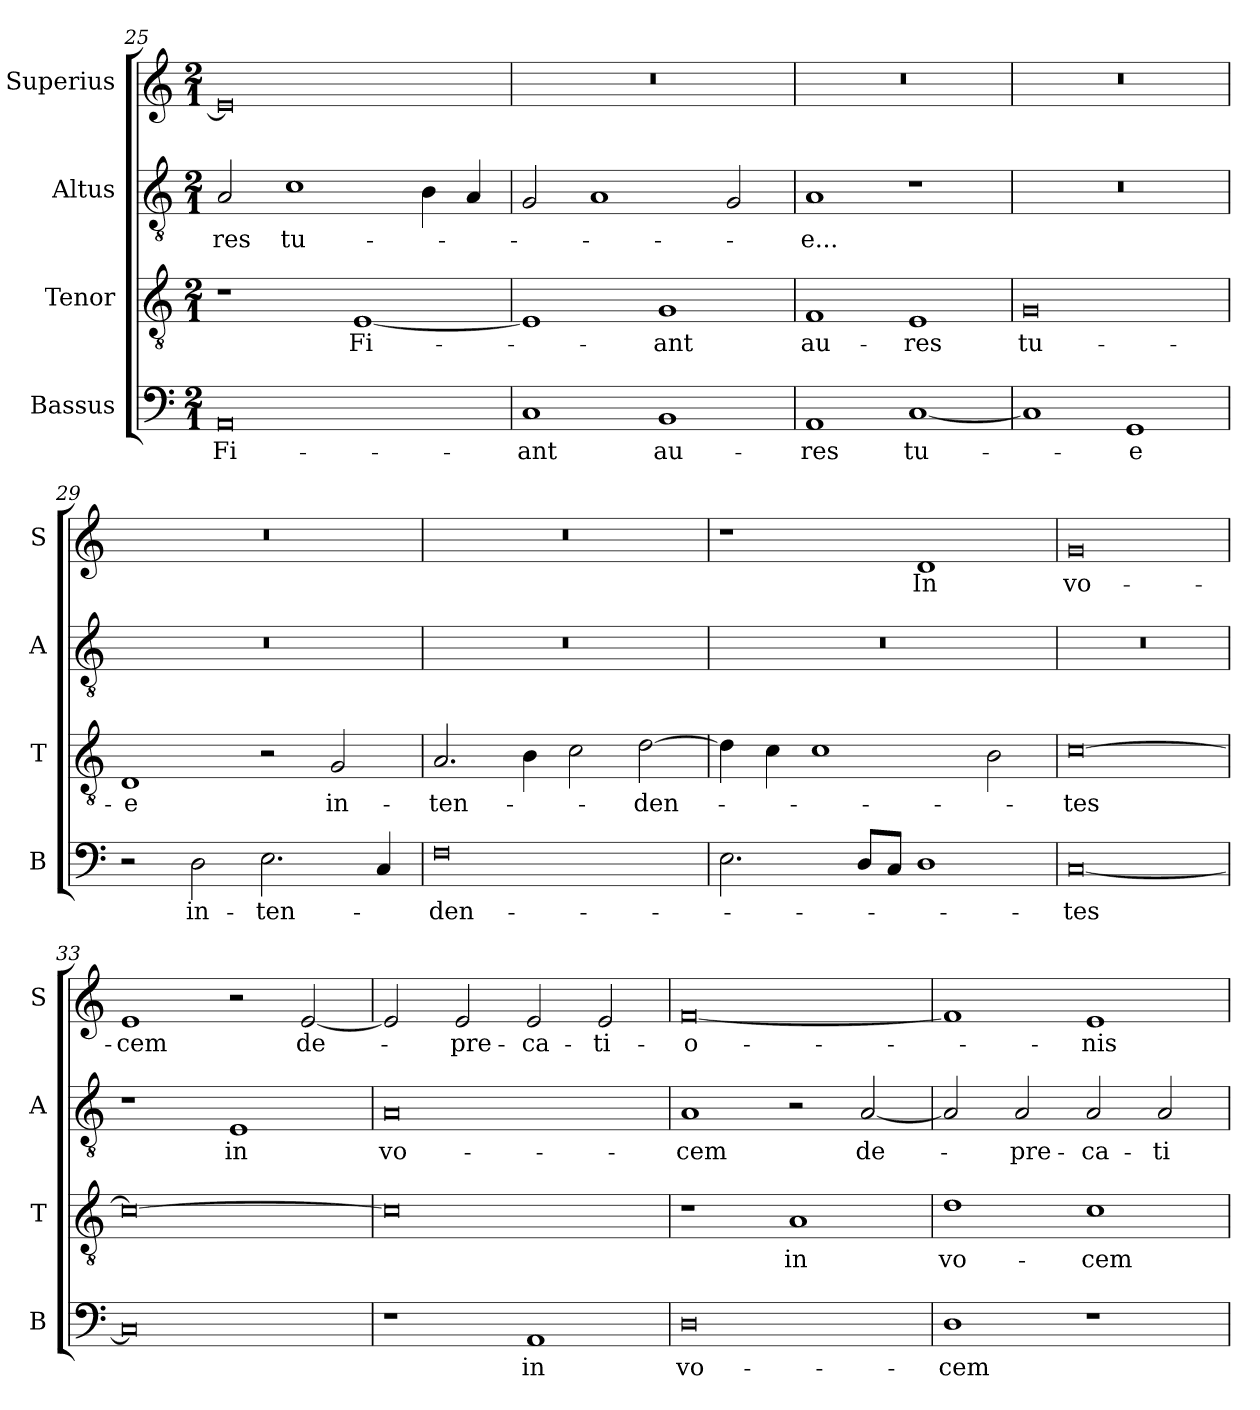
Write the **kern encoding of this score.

**kern	**text	**kern	**text	**kern	**text	**kern	**text
*part4	*part4	*part3	*part3	*part2	*part2	*part1	*part1
*staff4	*staff4	*staff3	*staff3	*staff2	*staff2	*staff1	*staff1
*I"Bassus	*	*I"Tenor	*	*I"Altus	*	*I"Superius	*
*I'B	*	*I'T	*	*I'A	*	*I'S	*
*clefF4	*	*clefGv2	*	*clefGv2	*	*clefG2	*
*k[]	*	*k[]	*	*k[]	*	*k[]	*
*C:	*	*C:	*	*C:	*	*C:	*
*M2/1	*	*M2/1	*	*M2/1	*	*M2/1	*
=25	=25	=25	=25	=25	=25	=25	=25
0AA	Fi-	1r	.	2A	-res	0e]	.
.	.	.	.	1c	tu-	.	.
.	.	[1E	Fi-	.	.	.	.
.	.	.	.	4B	.	.	.
.	.	.	.	4A	.	.	.
=26	=26	=26	=26	=26	=26	=26	=26
1C	-ant	1E]	.	2G	.	0r	.
.	.	.	.	1A	.	.	.
1BB	au-	1G	-ant	.	.	.	.
.	.	.	.	2G	.	.	.
=27	=27	=27	=27	=27	=27	=27	=27
1AA	-res	1F	au-	1A	-e...	0r	.
[1C	tu-	1E	-res	1r	.	.	.
=28	=28	=28	=28	=28	=28	=28	=28
1C]	.	0G	tu-	0r	.	0r	.
1GG	-e	.	.	.	.	.	.
=29	=29	=29	=29	=29	=29	=29	=29
2r	.	1D	-e	0r	.	0r	.
2D	in-	.	.	.	.	.	.
2.E	-ten-	2r	.	.	.	.	.
.	.	2G	in-	.	.	.	.
4C	.	.	.	.	.	.	.
=30	=30	=30	=30	=30	=30	=30	=30
0F	-den-	2.A	-ten-	0r	.	0r	.
.	.	4B	.	.	.	.	.
.	.	2c	.	.	.	.	.
.	.	[2d	-den-	.	.	.	.
=31	=31	=31	=31	=31	=31	=31	=31
2.E	.	4d]	.	0r	.	1r	.
.	.	4c	.	.	.	.	.
.	.	1c	.	.	.	.	.
8DL	.	.	.	.	.	.	.
8CJ	.	.	.	.	.	.	.
1D	.	.	.	.	.	1d	In
.	.	2B	.	.	.	.	.
=32	=32	=32	=32	=32	=32	=32	=32
[0C	-tes	[0c	-tes	0r	.	0g	vo-
=33	=33	=33	=33	=33	=33	=33	=33
0C]	.	0c_	.	1r	.	1e	-cem
.	.	.	.	1E	in	2r	.
.	.	.	.	.	.	[2e	de-
=34	=34	=34	=34	=34	=34	=34	=34
1r	.	0c]	.	0A	vo-	2e]	.
.	.	.	.	.	.	2e	-pre-
1AA	in	.	.	.	.	2e	-ca-
.	.	.	.	.	.	2e	-ti-
=35	=35	=35	=35	=35	=35	=35	=35
0D	vo-	1r	.	1A	-cem	[0f	-o-
.	.	1A	in	2r	.	.	.
.	.	.	.	[2A	de-	.	.
=36	=36	=36	=36	=36	=36	=36	=36
1D	-cem	1d	vo-	2A]	.	1f]	.
.	.	.	.	2A	-pre-	.	.
1r	.	1c	-cem	2A	-ca-	1e	-nis
.	.	.	.	2A	-ti-	.	.
=	=	=	=	=	=	=	=
*-	*-	*-	*-	*-	*-	*-	*-
